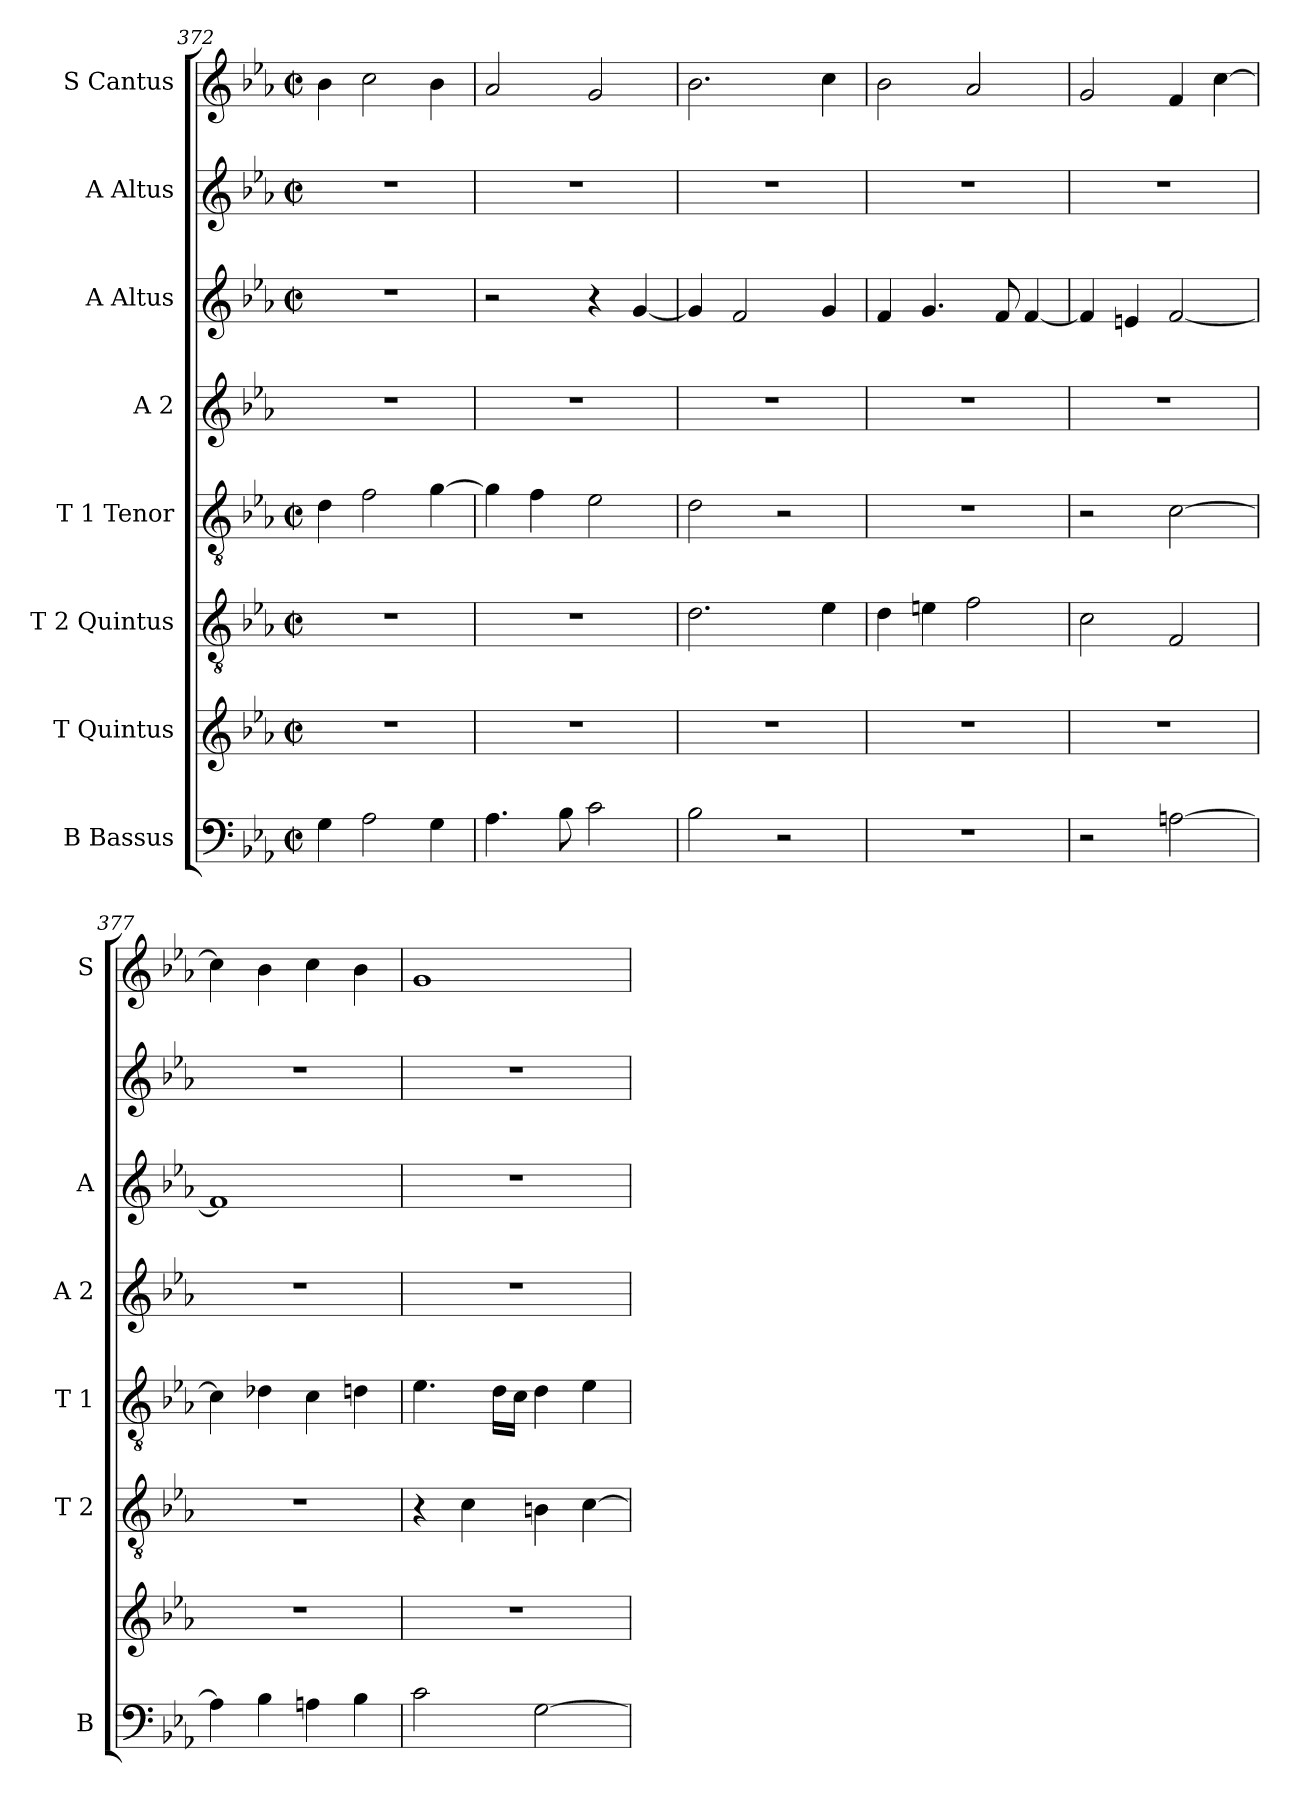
**kern	**kern	**kern	**kern	**kern	**kern	**kern	**kern
*part8	*part7	*part6	*part5	*part4	*part3	*part2	*part1
*staff8	*staff7	*staff6	*staff5	*staff4	*staff3	*staff2	*staff1
*I"B Bassus	*I"T Quintus	*I"T 2 Quintus	*I"T 1 Tenor	*I"A 2	*I"A Altus	*I"A Altus	*I"S Cantus
*I'B	*	*I'T 2	*I'T 1	*I'A 2	*I'A	*	*I'S
*clefF4	*clefG2	*clefGv2	*clefGv2	*clefG2	*clefG2	*clefG2	*clefG2
*k[b-e-a-]	*k[b-e-a-]	*k[b-e-a-]	*k[b-e-a-]	*k[b-e-a-]	*k[b-e-a-]	*k[b-e-a-]	*k[b-e-a-]
*E-:	*E-:	*E-:	*E-:	*E-:	*E-:	*E-:	*E-:
*M2/2	*M2/2	*M2/2	*M2/2	*	*M2/2	*M2/2	*M2/2
*met(c|)	*met(c|)	*met(c|)	*met(c|)	*	*met(c|)	*met(c|)	*met(c|)
=372	=372	=372	=372	=372	=372	=372	=372
4G\	1r	1r	4d\	1r	1r	1r	4b-\
2A-\	.	.	2f\	.	.	.	2cc\
4G\	.	.	[<4g\	.	.	.	4b-\
!!LO:LB:g=z
=373	=373	=373	=373	=373	=373	=373	=373
4.A-\	1r	1r	4g\]	1r	2r	1r	2a-/
.	.	.	4f\	.	.	.	.
8B-\	.	.	.	.	.	.	.
2c\	.	.	2e-\	.	4r	.	2g/
.	.	.	.	.	[<4g/	.	.
=374	=374	=374	=374	=374	=374	=374	=374
2B-\	1r	2.d\	2d\	1r	4g/]	1r	2.b-\
.	.	.	.	.	2f/	.	.
2r	.	.	2r	.	.	.	.
.	.	4e-\	.	.	4g/	.	4cc\
=375	=375	=375	=375	=375	=375	=375	=375
1r	1r	4d\	1r	1r	4f/	1r	2b-\
.	.	4en\	.	.	4.g/	.	.
.	.	2f\	.	.	.	.	2a-/
.	.	.	.	.	8f/	.	.
.	.	.	.	.	[<4f/	.	.
=376	=376	=376	=376	=376	=376	=376	=376
2r	1r	2c\	2r	1r	4f/]	1r	2g/
.	.	.	.	.	4en/	.	.
[>2An\	.	2F/	[>2c\	.	[<2f/	.	4f/
.	.	.	.	.	.	.	[>4cc\
=377	=377	=377	=377	=377	=377	=377	=377
4A\]	1r	1r	4c\]	1r	1f]	1r	4cc\]
4B-\	.	.	4d-X\	.	.	.	4b-\
4An\	.	.	4c\	.	.	.	4cc\
4B-\	.	.	4dn\	.	.	.	4b-\
!!LO:LB:g=z
=378	=378	=378	=378	=378	=378	=378	=378
2c\	1r	4r	4.e-\	1r	1r	1r	1g
.	.	4c\	.	.	.	.	.
.	.	.	16d\LL	.	.	.	.
.	.	.	16c\JJ	.	.	.	.
[>2G\	.	4Bn\	4d\	.	.	.	.
.	.	[>4c\	4e-\	.	.	.	.
=	=	=	=	=	=	=	=
*-	*-	*-	*-	*-	*-	*-	*-
